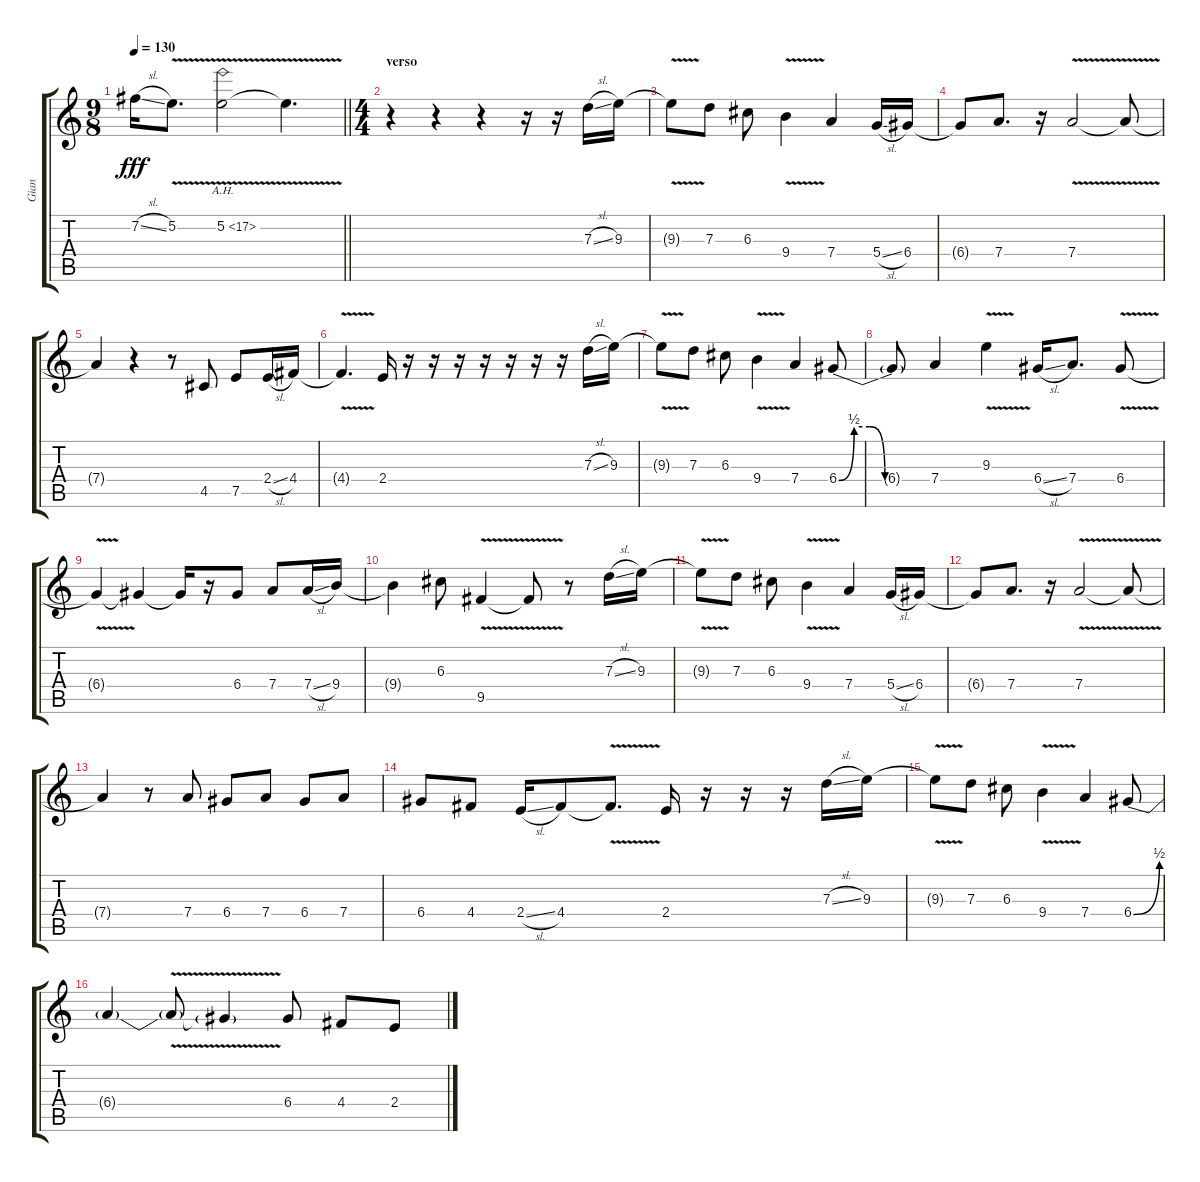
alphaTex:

\track ("Gian" "Gian") {instrument overdrivenguitar}
\staff {score tabs}
\tuning (E4 B3 G3 D3 A2 E2) {hide}
\ts (9 8)
\tempo 130
\clef g2
\barLineRight lightlight
\ks c
7.2{sl}.16{dy fff} 5.2{v}.8{d} 5.2{ah 12 v}.2 5.2{t}.4{d} |
\ts (4 4)
\section ("" "verso")
r.4 r.4 r.4 r.16 r.16 7.3{sl}.16 9.3.16 |
9.3{v t}.8 7.3.8 6.3.8 9.4{v}.4 7.4.4 5.4{sl}.16 6.4.16 |
6.4{t}.8 7.4.8{d} r.16 7.4{v}.2 7.4{t}.8 |
7.4{t}.4 r.4 r.8 4.5.8 7.5.8 2.4{sl}.16 4.4.16 |
4.4{v t}.4{d} 2.4.16 r.16 r.16 r.16 r.16 r.16 r.16 r.16 7.3{sl}.16 9.3.16 |
9.3{v t}.8 7.3.8 6.3.8 9.4{v}.4 7.4.4 6.4{be (custom 0 0 10 2 20 2 30 0 60 0)}.8 |
6.4{t}.8 7.4.4 9.3{v}.4 6.4{sl}.16 7.4.8{d} 6.4{v}.8 |
6.4{t}.4 6.4{t}.4 6.4{t}.16 r.16 6.4.8 7.4.8 7.4{sl}.16 9.4.16 |
9.4{t}.4 6.3.8 9.5{v}.4 9.5{t}.8 r.8 7.3{sl}.16 9.3.16 |
9.3{v t}.8 7.3.8 6.3.8 9.4{v}.4 7.4.4 5.4{sl}.16 6.4.16 |
6.4{t}.8 7.4.8{d} r.16 7.4{v}.2 7.4{t}.8 |
7.4{t}.4 r.8 7.4.8 6.4.8 7.4.8 6.4.8 7.4.8 |
6.4.8 4.4.8 2.4{sl}.16 4.4.8 4.4{v t}.8{d} 2.4.16 r.16 r.16 r.16 7.3{sl}.16 9.3.16 |
9.3{v t}.8 7.3.8 6.3.8 9.4{v}.4 7.4.4 6.4{be (bend 0 0 60 2)}.8 |
6.4{t}.4 6.4{v t}.8 6.4{t}.4 6.4.8 4.4.8 2.4.8
